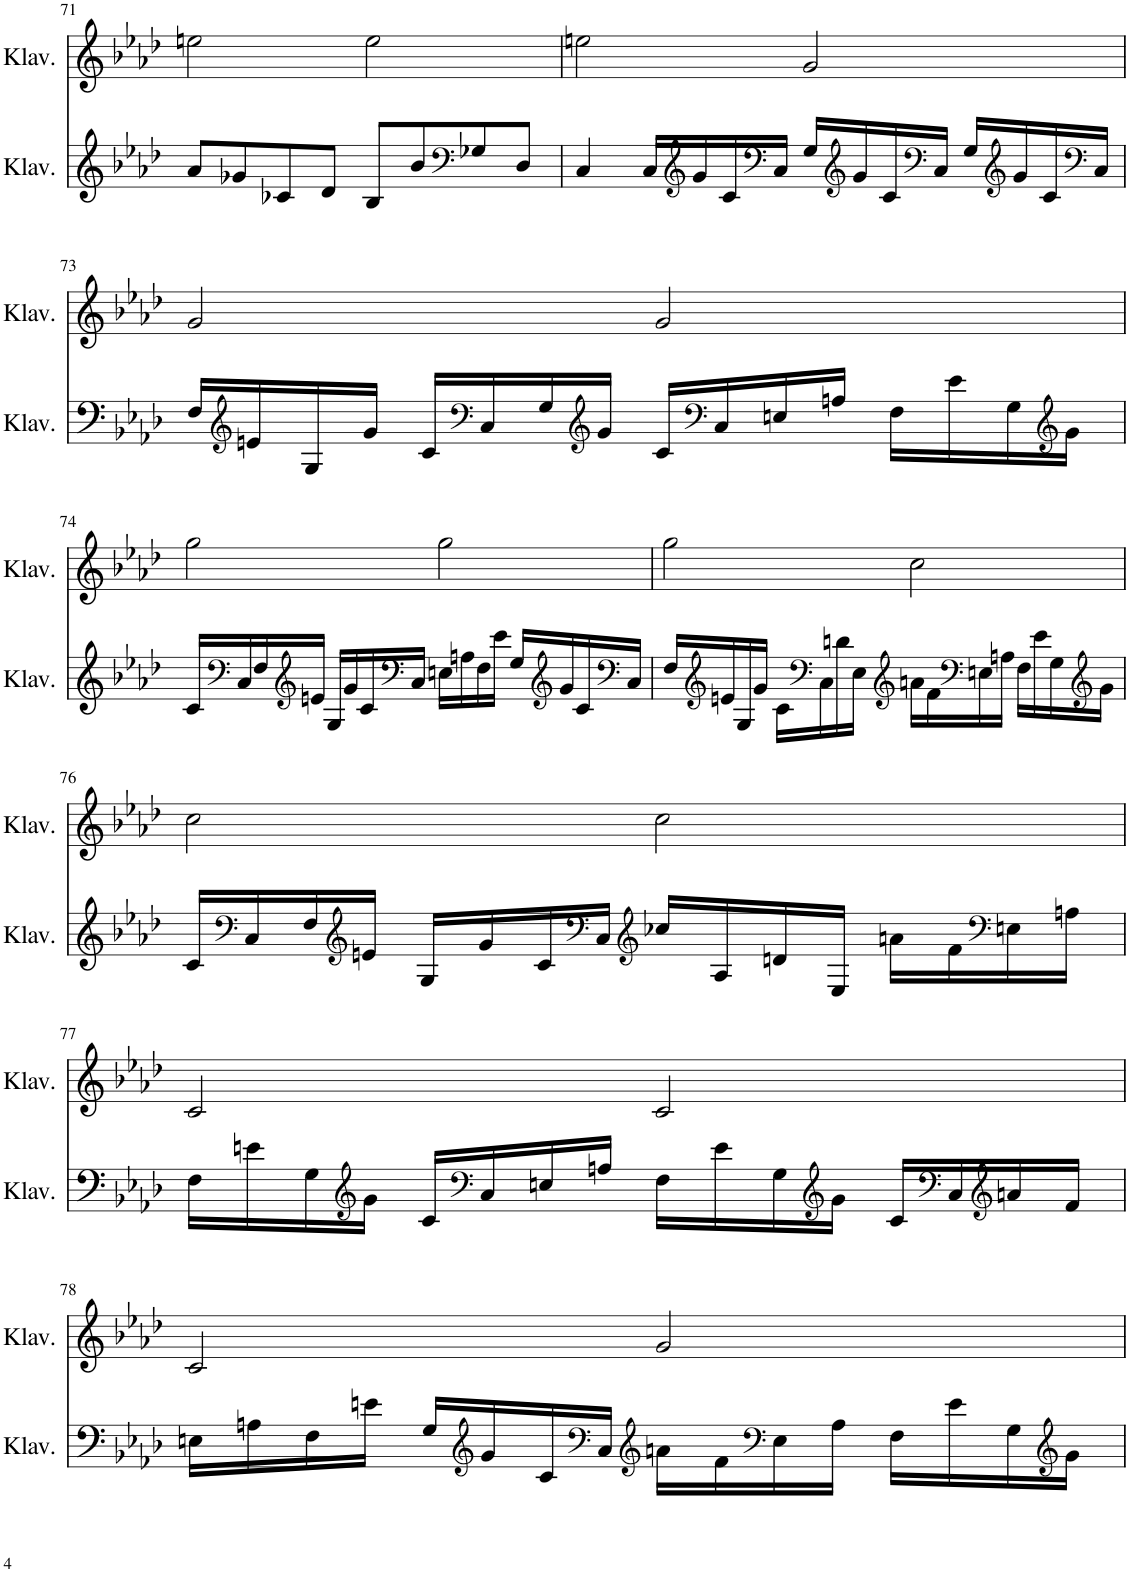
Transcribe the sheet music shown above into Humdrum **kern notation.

**kern	**kern
*part2	*part1
*staff2	*staff1
*I"Klavier	*I"Klavier
*I'Klav.	*I'Klav.
!!LO:PB:g=z
*clefG2	*clefG2
*k[b-e-a-d-]	*k[b-e-a-d-]
*M4/4	*M4/4
=71	=71
8a-/L	2een\
8g-X/	.
8c-X/	.
8d-/J	.
8B-/L	2ee\
8b-/	.
*clefF4	*
8G-X/	.
8D-/J	.
=72	=72
4C/	2een\
16C/LL	.
*clefG2	*
16g/	.
16c/	.
*clefF4	*
16C/JJ	.
16G/LL	2g/
*clefG2	*
16g/	.
16c/	.
*clefF4	*
16C/JJ	.
16G/LL	.
*clefG2	*
16g/	.
16c/	.
*clefF4	*
16C/JJ	.
!!LO:LB:g=z
=73	=73
16F/LL	2g/
*clefG2	*
16en/	.
16G/	.
16g/JJ	.
16c/LL	.
*clefF4	*
16C/	.
16G/	.
*clefG2	*
16g/JJ	.
16c/LL	2g/
*clefF4	*
16C/	.
16En/	.
16An/JJ	.
16F\LL	.
16e\	.
16G\	.
*clefG2	*
16g\JJ	.
!!LO:LB:g=z
=74	=74
16c/LL	2gg\
*clefF4	*
16C/	.
16F/	.
*clefG2	*
16en/JJ	.
16G/LL	.
16g/	.
16c/	.
*clefF4	*
16C/JJ	.
16En\LL	2gg\
16An\	.
16F\	.
16e\JJ	.
16G/LL	.
*clefG2	*
16g/	.
16c/	.
*clefF4	*
16C/JJ	.
=75	=75
16F/LL	2gg\
*clefG2	*
16en/	.
16G/	.
16g/JJ	.
16c\LL	.
*clefF4	*
16C\	.
16dn\	.
16E-\JJ	.
*clefG2	*
16an\LL	2cc\
16f\	.
*clefF4	*
16En\	.
16An\JJ	.
16F\LL	.
16e\	.
16G\	.
*clefG2	*
16g\JJ	.
!!LO:LB:g=z
=76	=76
16c/LL	2cc\
*clefF4	*
16C/	.
16F/	.
*clefG2	*
16en/JJ	.
16G/LL	.
16g/	.
16c/	.
*clefF4	*
16C/JJ	.
*clefG2	*
16cc-X/LL	2cc\
16A-/	.
16dn/	.
16E-/JJ	.
16an\LL	.
16f\	.
*clefF4	*
16En\	.
16An\JJ	.
!!LO:LB:g=z
=77	=77
16F\LL	2c/
16en\	.
16G\	.
*clefG2	*
16g\JJ	.
16c/LL	.
*clefF4	*
16C/	.
16En/	.
16An/JJ	.
16F\LL	2c/
16e\	.
16G\	.
*clefG2	*
16g\JJ	.
16c/LL	.
*clefF4	*
16C/	.
*clefG2	*
16an/	.
16f/JJ	.
!!LO:LB:g=z
=78	=78
16En\LL	2c/
16An\	.
16F\	.
16en\JJ	.
16G/LL	.
*clefG2	*
16g/	.
16c/	.
*clefF4	*
16C/JJ	.
*clefG2	*
16an\LL	2g/
16f\	.
*clefF4	*
16E\	.
16A\JJ	.
16F\LL	.
16e\	.
16G\	.
*clefG2	*
16g\JJ	.
=	=
*-	*-
